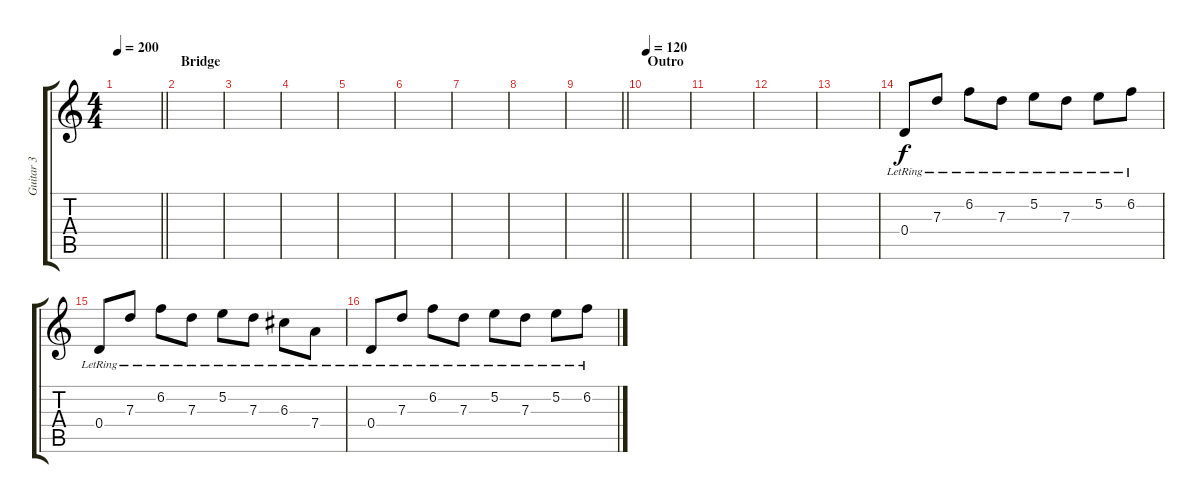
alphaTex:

\track ("Guitar 3" "Guitar 3") {instrument electricguitarclean}
\staff {score tabs}
\tuning (E4 B3 G3 D3 A2 E2) {hide}
\ts (4 4)
\tempo 200
\clef g2
\barLineRight lightlight
\ks c
|
\section ("" "Bridge")
|
|
|
|
|
|
|
\barLineRight lightlight
|
\section ("" "Outro")
\tempo 120
|
|
|
|
0.4{lr}.8 7.3{lr}.8 6.2{lr}.8 7.3{lr}.8 5.2{lr}.8 7.3{lr}.8 5.2{lr}.8 6.2{lr}.8 |
0.4{lr}.8 7.3{lr}.8 6.2{lr}.8 7.3{lr}.8 5.2{lr}.8 7.3{lr}.8 6.3{lr}.8 7.4{lr}.8 |
0.4{lr}.8 7.3{lr}.8 6.2{lr}.8 7.3{lr}.8 5.2{lr}.8 7.3{lr}.8 5.2{lr}.8 6.2{lr}.8
